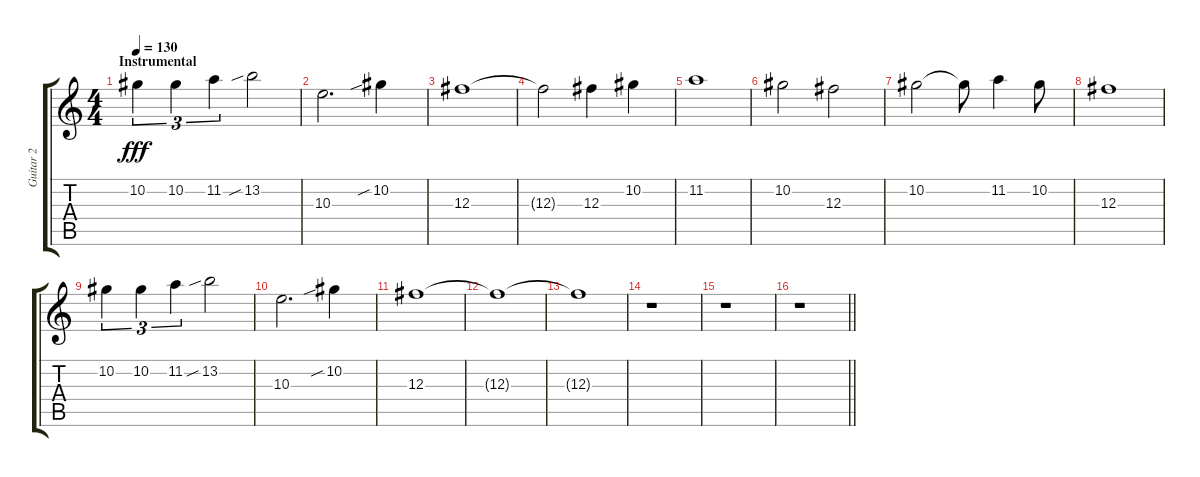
\track ("Guitar 2" "Guitar 2") {instrument distortionguitar}
\staff {score tabs}
\tuning (Eb4 Bb3 Gb3 Db3 Ab2 Eb2) {hide}
\ts (4 4)
\section ("" "Instrumental")
\tempo 130
\clef g2
\ks c
10.2.4{tu (3 2) dy fff} 10.2.4{tu (3 2)} 11.2.4{tu (3 2)} 13.2{sib}.2 |
10.3.2{d} 10.2{sib}.4 |
12.3.1 |
12.3{t}.2 12.3.4 10.2.4 |
11.2.1 |
10.2.2 12.3.2 |
10.2.2 10.2{t}.8 11.2.4 10.2.8 |
12.3.1 |
10.2.4{tu (3 2)} 10.2.4{tu (3 2)} 11.2.4{tu (3 2)} 13.2{sib}.2 |
10.3.2{d} 10.2{sib}.4 |
12.3.1 |
12.3{t}.1{volume 2} |
12.3{t}.1 |
r.1 |
r.1 |
\barLineRight lightlight
r.1
